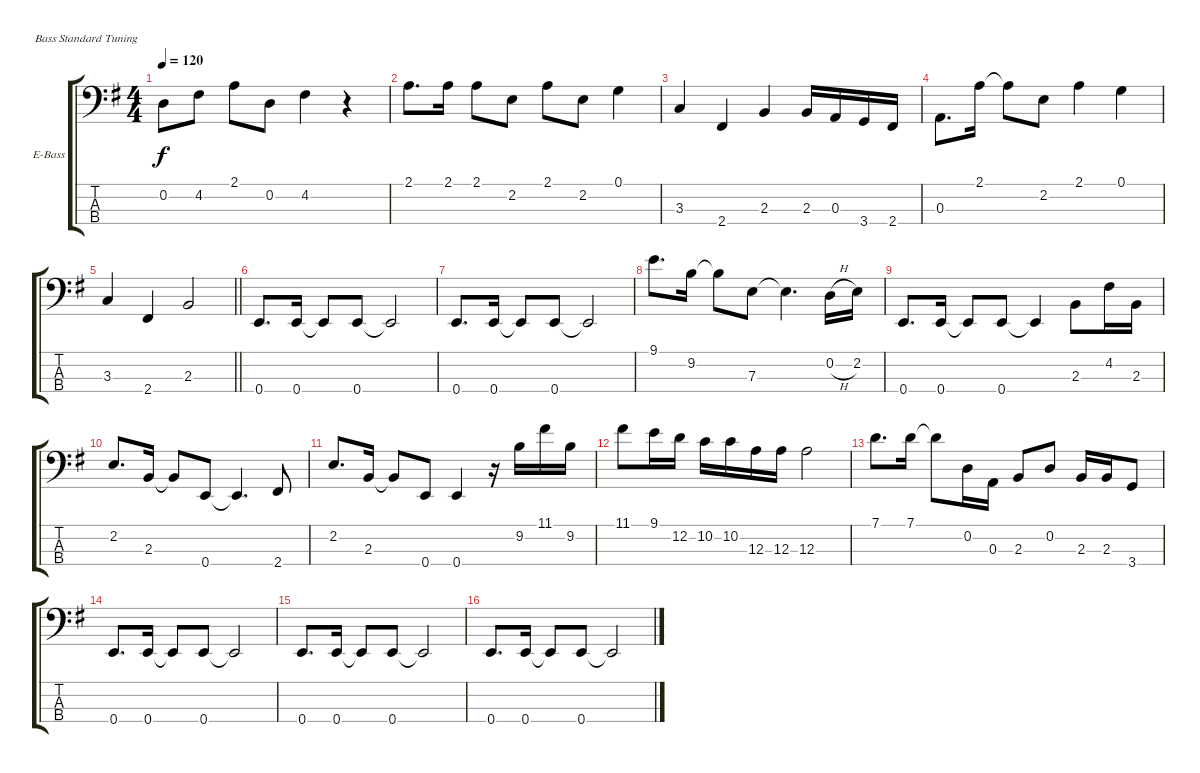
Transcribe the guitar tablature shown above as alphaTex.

\bracketExtendMode groupsimilarinstruments
\firstSystemTrackNameOrientation horizontal
\otherSystemsTrackNameOrientation horizontal
\track ("BASS" "E-Bass") {instrument electricbassfinger}
\staff {score tabs}
\tuning (G2 D2 A1 E1)
\ts (4 4)
\tempo 120
\clef f4
\ks eminor
0.2.8{dy f} 4.2.8 2.1.8 0.2.8 4.2.4 r.4 |
2.1.8{d} 2.1.16 2.1.8 2.2.8 2.1.8 2.2.8 0.1.4 |
3.3.4 2.4.4 2.3.4 2.3.16 0.3.16 3.4.16 2.4.16 |
0.3.8{d} 2.1.16 2.1{t}.8 2.2.8 2.1.4 0.1.4 |
\barLineRight lightlight
3.3.4 2.4.4 2.3.2 |
0.4.8{d} 0.4.16 0.4{t}.8 0.4.8 0.4{t}.2 |
0.4.8{d} 0.4.16 0.4{t}.8 0.4.8 0.4{t}.2 |
9.1.8{d} 9.2.16 9.2{t}.8 7.3.8 7.3{t}.4{d} 0.2{h}.16 2.2.16 |
0.4.8{d} 0.4.16 0.4{t}.8 0.4.8 0.4{t}.4 2.3.8 4.2.16 2.3.16 |
2.2.8{d} 2.3.16 2.3{t}.8 0.4.8 0.4{t}.4{d} 2.4.8 |
2.2.8{d} 2.3.16 2.3{t}.8 0.4.8 0.4.4 r.16 9.2.16 11.1.16 9.2.16 |
11.1.8 9.1.16 12.2.16 10.2.16 10.2.16 12.3.16 12.3.16 12.3.2 |
7.1.8{d} 7.1.16 7.1{t}.8 0.2.16 0.3.16 2.3.8 0.2.8 2.3.16 2.3.16 3.4.8 |
0.4.8{d} 0.4.16 0.4{t}.8 0.4.8 0.4{t}.2 |
0.4.8{d} 0.4.16 0.4{t}.8 0.4.8 0.4{t}.2 |
0.4.8{d} 0.4.16 0.4{t}.8 0.4.8 0.4{t}.2
